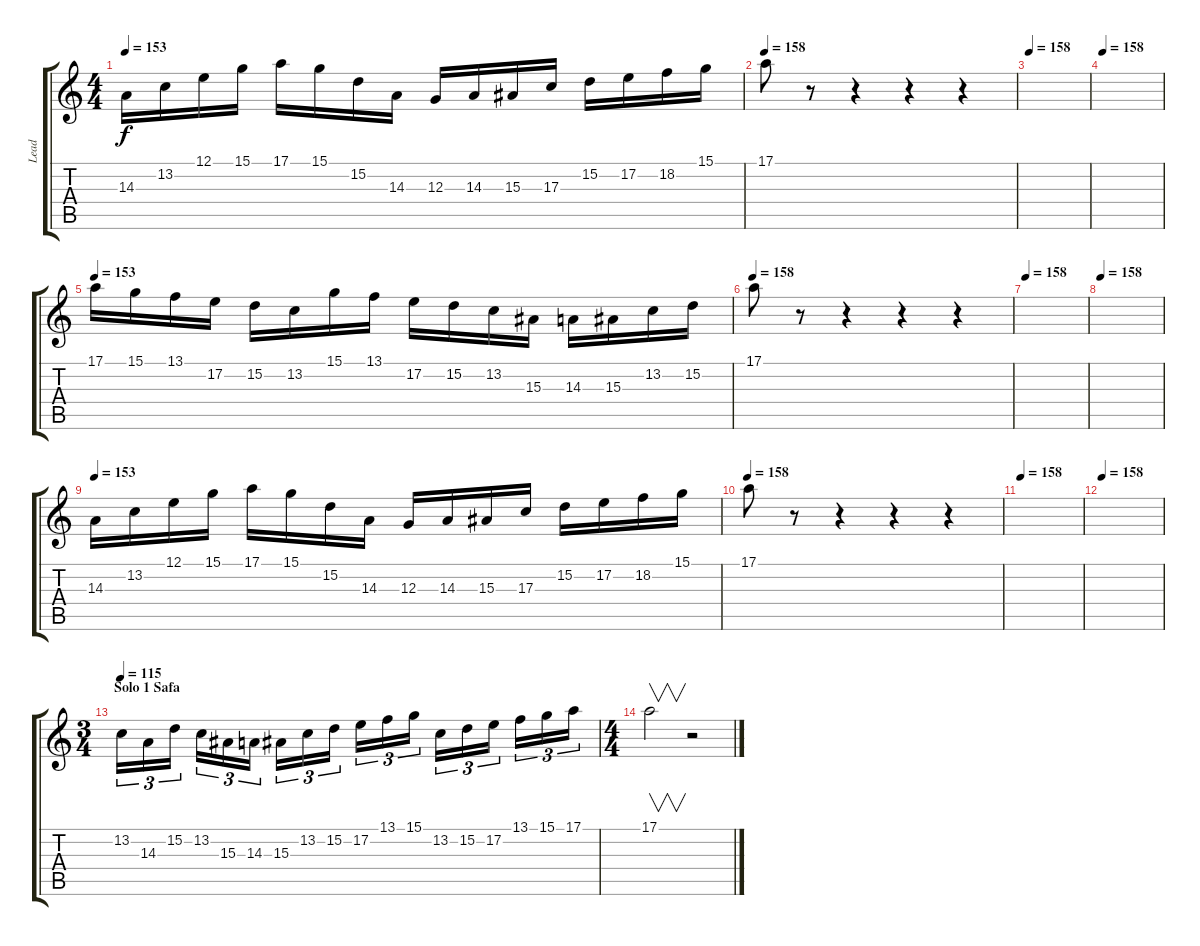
\track ("Lead" "Lead") {instrument acousticgrandpiano}
\staff {score tabs}
\tuning (E4 B3 G3 D3 A2 E2) {hide}
\ts (4 4)
\tempo 153
\clef g2
\ks c
14.3.16{dy f balance 8 instrument lead4chiff} 13.2.16 12.1.16 15.1.16 17.1.16 15.1.16 15.2.16 14.3.16 12.3.16 14.3.16 15.3.16 17.3.16 15.2.16 17.2.16 18.2.16 15.1.16 |
\tempo 158
17.1.8{balance 8 instrument lead4chiff} r.8 r.4 r.4 r.4 |
\tempo 158
|
\tempo 158
|
\tempo 153
17.1.16{balance 8 instrument lead4chiff} 15.1.16 13.1.16 17.2.16 15.2.16 13.2.16 15.1.16 13.1.16 17.2.16 15.2.16 13.2.16 15.3.16 14.3.16 15.3.16 13.2.16 15.2.16 |
\tempo 158
17.1.8{balance 8 instrument lead4chiff} r.8 r.4 r.4 r.4 |
\tempo 158
|
\tempo 158
|
\tempo 153
14.3.16{balance 8 instrument lead4chiff} 13.2.16 12.1.16 15.1.16 17.1.16 15.1.16 15.2.16 14.3.16 12.3.16 14.3.16 15.3.16 17.3.16 15.2.16 17.2.16 18.2.16 15.1.16 |
\tempo 158
17.1.8{balance 8 instrument lead4chiff} r.8 r.4 r.4 r.4 |
\tempo 158
|
\tempo 158
|
\ts (3 4)
\section ("" "Solo 1 Safa")
\tempo 115
13.2.16{tu (3 2) balance 8 instrument lead4chiff} 14.3.16{tu (3 2)} 15.2.16{tu (3 2)} 13.2.16{tu (3 2)} 15.3.16{tu (3 2)} 14.3.16{tu (3 2)} 15.3.16{tu (3 2)} 13.2.16{tu (3 2)} 15.2.16{tu (3 2)} 17.2.16{tu (3 2)} 13.1.16{tu (3 2)} 15.1.16{tu (3 2)} 13.2.16{tu (3 2)} 15.2.16{tu (3 2)} 17.2.16{tu (3 2)} 13.1.16{tu (3 2)} 15.1.16{tu (3 2)} 17.1.16{tu (3 2)} |
\ts (4 4)
17.1.2{v} r.2
